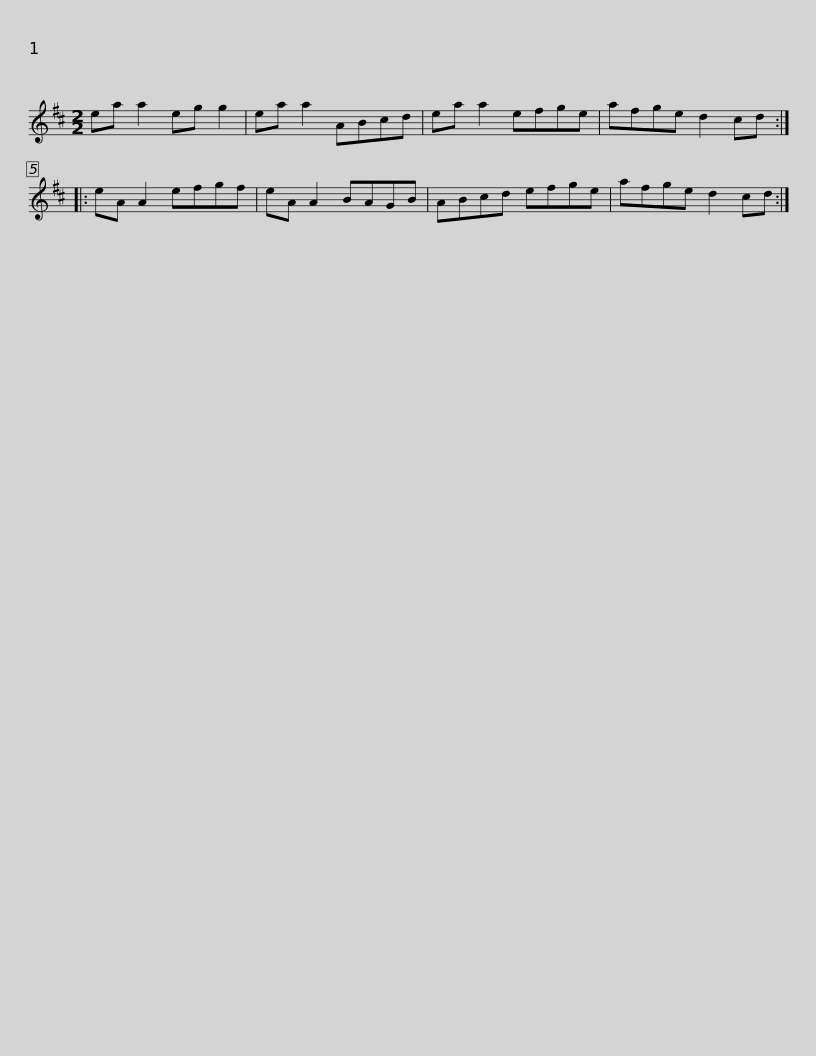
X:1
L:1/8
M:2/2
I:linebreak $
K:D
V:1 treble
V:1
 ea a2 eg g2 | ea a2 ABcd | ea a2 efge | afge d2 cd :: eA A2 efgf | %5
 eA A2 BAGB |$ ABcd efge | afge d2 cd :| %8
